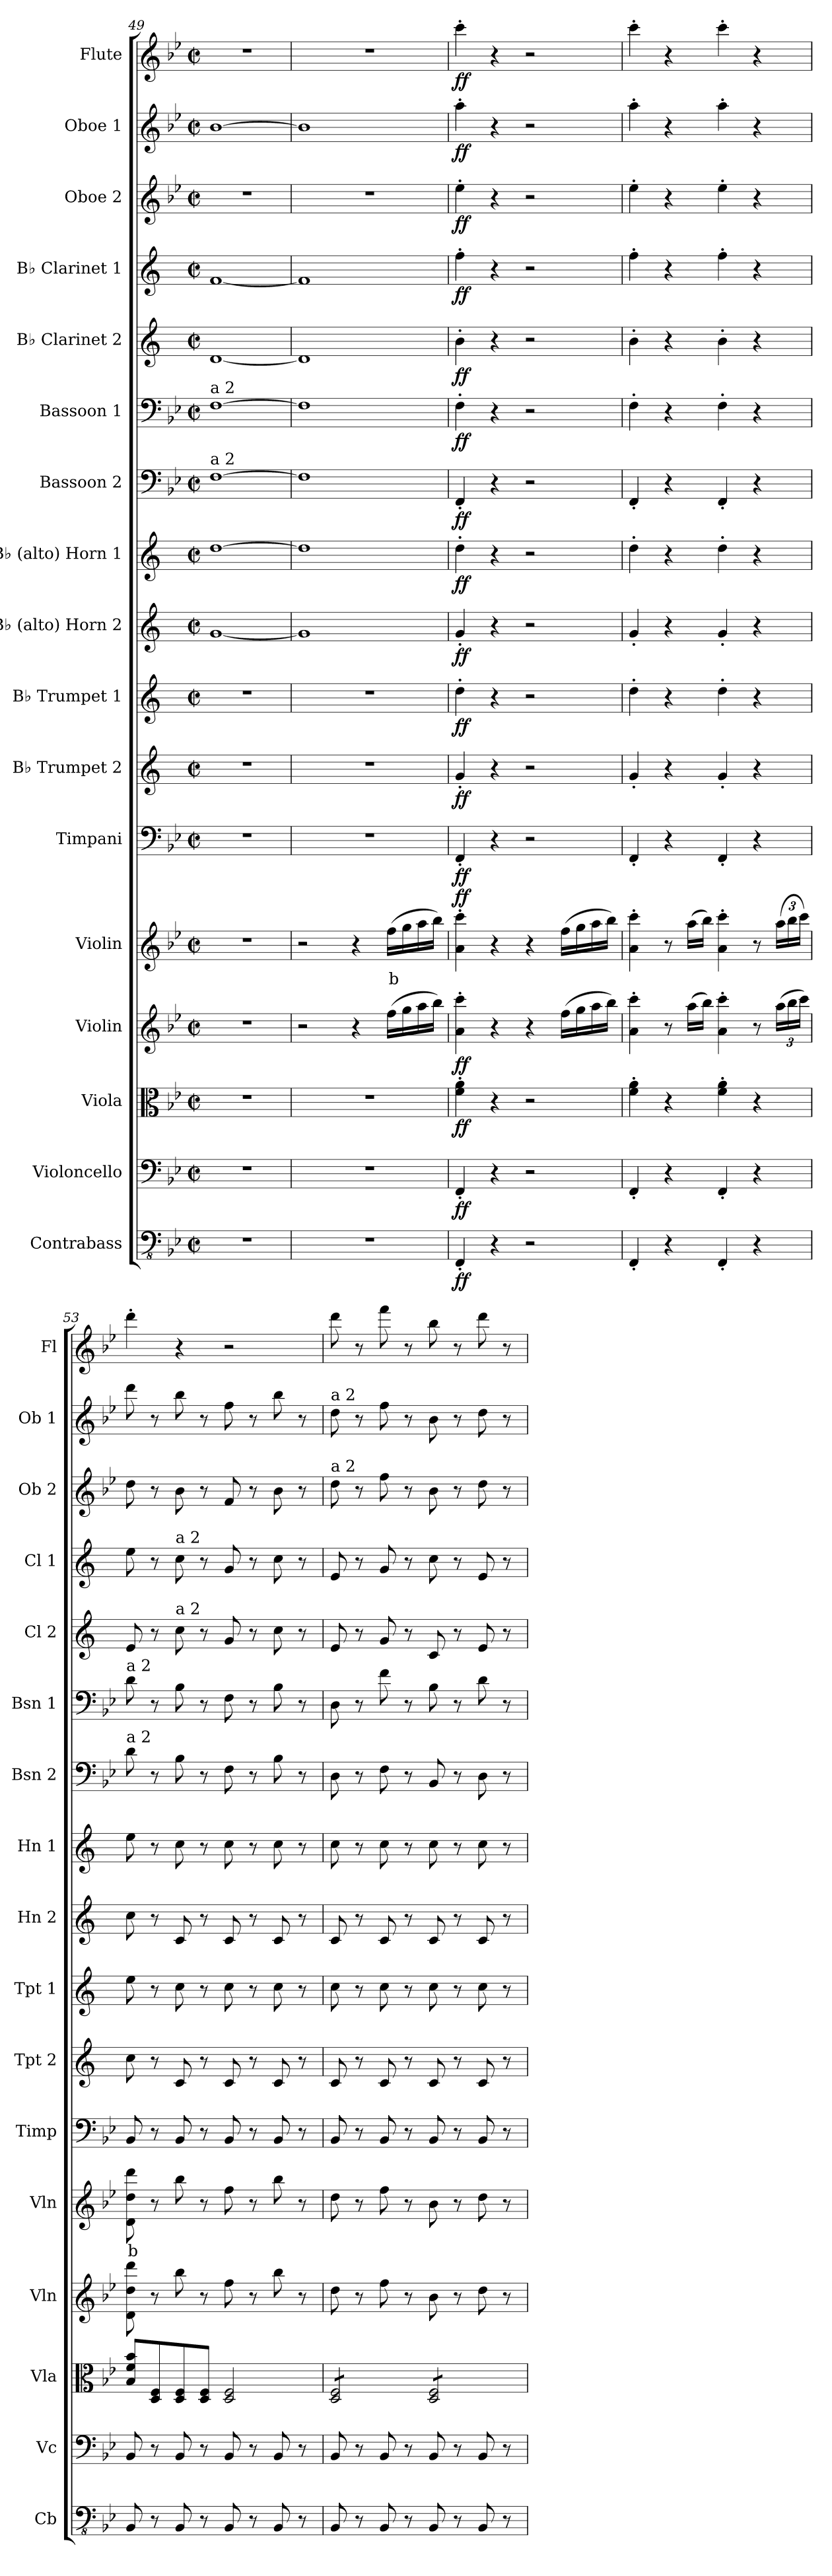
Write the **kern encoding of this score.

**kern	**dynam	**kern	**dynam	**kern	**dynam	**kern	**dynam	**kern	**text	**dynam	**kern	**dynam	**kern	**dynam	**kern	**dynam	**kern	**dynam	**kern	**dynam	**kern	**dynam	**kern	**dynam	**kern	**dynam	**kern	**dynam	**kern	**dynam	**kern	**dynam	**kern	**dynam
*part17	*part17	*part16	*part16	*part15	*part15	*part14	*part14	*part13	*part13	*part13	*part12	*part12	*part11	*part11	*part10	*part10	*part9	*part9	*part8	*part8	*part7	*part7	*part6	*part6	*part5	*part5	*part4	*part4	*part3	*part3	*part2	*part2	*part1	*part1
*staff17	*staff17	*staff16	*staff16	*staff15	*staff15	*staff14	*staff14	*staff13	*staff13	*staff13	*staff12	*staff12	*staff11	*staff11	*staff10	*staff10	*staff9	*staff9	*staff8	*staff8	*staff7	*staff7	*staff6	*staff6	*staff5	*staff5	*staff4	*staff4	*staff3	*staff3	*staff2	*staff2	*staff1	*staff1
*I"Contrabass	*	*I"Violoncello	*	*I"Viola	*	*I"Violin	*	*I"Violin	*	*	*I"Timpani	*	*I"B♭ Trumpet 2	*	*I"B♭ Trumpet 1	*	*I"B♭ (alto) Horn 2	*	*I"B♭ (alto) Horn 1	*	*I"Bassoon 2	*	*I"Bassoon 1	*	*I"B♭ Clarinet 2	*	*I"B♭ Clarinet 1	*	*I"Oboe 2	*	*I"Oboe 1	*	*I"Flute	*
*I'Cb	*	*I'Vc	*	*I'Vla	*	*I'Vln	*	*I'Vln	*	*	*I'Timp	*	*I'Tpt 2	*	*I'Tpt 1	*	*I'Hn 2	*	*I'Hn 1	*	*I'Bsn 2	*	*I'Bsn 1	*	*I'Cl 2	*	*I'Cl 1	*	*I'Ob 2	*	*I'Ob 1	*	*I'Fl	*
*clefFv4	*	*clefF4	*	*clefC3	*	*clefG2	*	*clefG2	*	*	*clefF4	*	*clefG2	*	*clefG2	*	*clefG2	*	*clefG2	*	*clefF4	*	*clefF4	*	*clefG2	*	*clefG2	*	*clefG2	*	*clefG2	*	*clefG2	*
*	*	*	*	*	*	*	*	*	*	*	*	*	*ITrd1c2	*	*ITrd1c2	*	*ITrd1c2	*	*ITrd1c2	*	*	*	*	*	*ITrd1c2	*	*ITrd1c2	*	*	*	*	*	*	*
*k[b-e-]	*	*k[b-e-]	*	*k[b-e-]	*	*k[b-e-]	*	*k[b-e-]	*	*	*k[b-e-]	*	*k[b-e-]	*	*k[b-e-]	*	*k[b-e-]	*	*k[b-e-]	*	*k[b-e-]	*	*k[b-e-]	*	*k[b-e-]	*	*k[b-e-]	*	*k[b-e-]	*	*k[b-e-]	*	*k[b-e-]	*
*M2/2	*	*M2/2	*	*M2/2	*	*M2/2	*	*M2/2	*	*	*M2/2	*	*M2/2	*	*M2/2	*	*M2/2	*	*M2/2	*	*M2/2	*	*M2/2	*	*M2/2	*	*M2/2	*	*M2/2	*	*M2/2	*	*M2/2	*
*met(c|)	*	*met(c|)	*	*met(c|)	*	*met(c|)	*	*met(c|)	*	*	*met(c|)	*	*met(c|)	*	*met(c|)	*	*met(c|)	*	*met(c|)	*	*met(c|)	*	*met(c|)	*	*met(c|)	*	*met(c|)	*	*met(c|)	*	*met(c|)	*	*met(c|)	*
=49	=49	=49	=49	=49	=49	=49	=49	=49	=49	=49	=49	=49	=49	=49	=49	=49	=49	=49	=49	=49	=49	=49	=49	=49	=49	=49	=49	=49	=49	=49	=49	=49	=49	=49
!	!	!	!	!	!	!	!	!	!	!	!	!	!	!	!	!	!	!	!	!	!	!	!LO:TX:a:t=a 2	!	!	!	!	!	!	!	!	!	!	!
!	!	!	!	!	!	!	!	!	!	!	!	!	!	!	!	!	!	!	!	!	!LO:TX:a:t=a 2	!	!	!	!	!	!	!	!	!	!	!	!	!
1r	.	1r	.	1r	.	1r	.	1r	.	.	1r	.	1r	.	1r	.	[1f	.	[1cc	.	[1F	.	[1F	.	[1c	.	[1e-	.	1r	.	[1b-	.	1r	.
=50	=50	=50	=50	=50	=50	=50	=50	=50	=50	=50	=50	=50	=50	=50	=50	=50	=50	=50	=50	=50	=50	=50	=50	=50	=50	=50	=50	=50	=50	=50	=50	=50	=50	=50
1r	.	1r	.	1r	.	2r	.	2r	.	.	1r	.	1r	.	1r	.	1f]	.	1cc]	.	1F]	.	1F]	.	1c]	.	1e-]	.	1r	.	1b-]	.	1r	.
.	.	.	.	.	.	4r	.	4r	.	.	.	.	.	.	.	.	.	.	.	.	.	.	.	.	.	.	.	.	.	.	.	.	.	.
!	!	!	!	!	!	!	!	!	!LO:LY:b:color=#FF0000	!	!	!	!	!	!	!	!	!	!	!	!	!	!	!	!	!	!	!	!	!	!	!	!	!
.	.	.	.	.	.	(>16ff\LL	.	(>16ff\LL	b	.	.	.	.	.	.	.	.	.	.	.	.	.	.	.	.	.	.	.	.	.	.	.	.	.
.	.	.	.	.	.	16gg\	.	16gg\	.	.	.	.	.	.	.	.	.	.	.	.	.	.	.	.	.	.	.	.	.	.	.	.	.	.
.	.	.	.	.	.	16aa\	.	16aa\	.	.	.	.	.	.	.	.	.	.	.	.	.	.	.	.	.	.	.	.	.	.	.	.	.	.
.	.	.	.	.	.	16bb-\JJ)	.	16bb-\JJ)	.	.	.	.	.	.	.	.	.	.	.	.	.	.	.	.	.	.	.	.	.	.	.	.	.	.
=51	=51	=51	=51	=51	=51	=51	=51	=51	=51	=51	=51	=51	=51	=51	=51	=51	=51	=51	=51	=51	=51	=51	=51	=51	=51	=51	=51	=51	=51	=51	=51	=51	=51	=51
!	!LO:DY:b	!	!LO:DY:b	!	!LO:DY:b	!	!LO:DY:b	!	!	!LO:DY:b	!	!LO:DY:b	!	!LO:DY:b	!	!LO:DY:b	!	!LO:DY:b	!	!LO:DY:b	!	!LO:DY:b	!	!LO:DY:b	!	!LO:DY:b	!	!LO:DY:b	!	!LO:DY:b	!	!LO:DY:b	!	!LO:DY:b
4FFF'/	ff	4FF'/	ff	4f\' 4a\'	ff	4a\' 4ccc\'	ff	4a\' 4ccc\'	.	ff	4FF'/	ff	4f'/	ff	4cc'\	ff	4f'/	ff	4cc'\	ff	4FF'/	ff	4F'\	ff	4a'\	ff	4ee-'\	ff	4ee-'\	ff	4aa'\	ff	4ccc'\	ff
4r	.	4r	.	4r	.	4r	.	4r	.	.	4r	.	4r	.	4r	.	4r	.	4r	.	4r	.	4r	.	4r	.	4r	.	4r	.	4r	.	4r	.
2r	.	2r	.	2r	.	4r	.	4r	.	.	2r	.	2r	.	2r	.	2r	.	2r	.	2r	.	2r	.	2r	.	2r	.	2r	.	2r	.	2r	.
.	.	.	.	.	.	(>16ff\LL	.	(>16ff\LL	.	.	.	.	.	.	.	.	.	.	.	.	.	.	.	.	.	.	.	.	.	.	.	.	.	.
.	.	.	.	.	.	16gg\	.	16gg\	.	.	.	.	.	.	.	.	.	.	.	.	.	.	.	.	.	.	.	.	.	.	.	.	.	.
.	.	.	.	.	.	16aa\	.	16aa\	.	.	.	.	.	.	.	.	.	.	.	.	.	.	.	.	.	.	.	.	.	.	.	.	.	.
.	.	.	.	.	.	16bb-\JJ)	.	16bb-\JJ)	.	.	.	.	.	.	.	.	.	.	.	.	.	.	.	.	.	.	.	.	.	.	.	.	.	.
!!LO:PB:g=z
=52	=52	=52	=52	=52	=52	=52	=52	=52	=52	=52	=52	=52	=52	=52	=52	=52	=52	=52	=52	=52	=52	=52	=52	=52	=52	=52	=52	=52	=52	=52	=52	=52	=52	=52
4FFF'/	.	4FF'/	.	4f\' 4a\'	.	4a\' 4ccc\'	.	4a\' 4ccc\'	.	.	4FF'/	.	4f'/	.	4cc'\	.	4f'/	.	4cc'\	.	4FF'/	.	4F'\	.	4a'\	.	4ee-'\	.	4ee-'\	.	4aa'\	.	4ccc'\	.
4r	.	4r	.	4r	.	8r	.	8r	.	.	4r	.	4r	.	4r	.	4r	.	4r	.	4r	.	4r	.	4r	.	4r	.	4r	.	4r	.	4r	.
.	.	.	.	.	.	(>16aa\LL	.	(>16aa\LL	.	.	.	.	.	.	.	.	.	.	.	.	.	.	.	.	.	.	.	.	.	.	.	.	.	.
.	.	.	.	.	.	16bb-\JJ)	.	16bb-\JJ)	.	.	.	.	.	.	.	.	.	.	.	.	.	.	.	.	.	.	.	.	.	.	.	.	.	.
4FFF'/	.	4FF'/	.	4f\' 4a\'	.	4a\' 4ccc\'	.	4a\' 4ccc\'	.	.	4FF'/	.	4f'/	.	4cc'\	.	4f'/	.	4cc'\	.	4FF'/	.	4F'\	.	4a'\	.	4ee-'\	.	4ee-'\	.	4aa'\	.	4ccc'\	.
4r	.	4r	.	4r	.	8r	.	8r	.	.	4r	.	4r	.	4r	.	4r	.	4r	.	4r	.	4r	.	4r	.	4r	.	4r	.	4r	.	4r	.
*	*	*	*	*	*	*Xbrackettup	*	*Xbrackettup	*	*	*	*	*	*	*	*	*	*	*	*	*	*	*	*	*	*	*	*	*	*	*	*	*	*
.	.	.	.	.	.	(>24aa\LL	.	(>24aa\LL	.	.	.	.	.	.	.	.	.	.	.	.	.	.	.	.	.	.	.	.	.	.	.	.	.	.
.	.	.	.	.	.	24bb-\	.	24bb-\	.	.	.	.	.	.	.	.	.	.	.	.	.	.	.	.	.	.	.	.	.	.	.	.	.	.
.	.	.	.	.	.	24ccc\JJ)	.	24ccc\JJ)	.	.	.	.	.	.	.	.	.	.	.	.	.	.	.	.	.	.	.	.	.	.	.	.	.	.
=53	=53	=53	=53	=53	=53	=53	=53	=53	=53	=53	=53	=53	=53	=53	=53	=53	=53	=53	=53	=53	=53	=53	=53	=53	=53	=53	=53	=53	=53	=53	=53	=53	=53	=53
!	!	!	!	!	!	!	!	!	!	!	!	!	!	!	!	!	!	!	!	!	!	!	!LO:TX:a:t=a 2	!	!	!	!	!	!	!	!	!	!	!
!	!	!	!	!	!	!	!	!	!	!	!	!	!	!	!	!	!	!	!	!	!LO:TX:a:t=a 2	!	!	!	!	!	!	!	!	!	!	!	!	!
!	!	!	!	!	!	!	!	!	!LO:LY:b:color=#FF0000	!	!	!	!	!	!	!	!	!	!	!	!	!	!	!	!	!	!	!	!	!	!	!	!	!
8BBB-/	.	8BB-/	.	8B-/ 8f/ 8b-/L	.	8d\ 8dd\ 8ddd\	.	8d\ 8dd\ 8ddd\	b	.	8BB-/	.	8b-\	.	8dd\	.	8b-\	.	8dd\	.	8d\	.	8d\	.	8d/	.	8dd\	.	8dd\	.	8ddd\	.	4ddd'\	.
8r	.	8r	.	8D/ 8F/	.	8r	.	8r	.	.	8r	.	8r	.	8r	.	8r	.	8r	.	8r	.	8r	.	8r	.	8r	.	8r	.	8r	.	.	.
!	!	!	!	!	!	!	!	!	!	!	!	!	!	!	!	!	!	!	!	!	!	!	!	!	!	!	!LO:TX:a:t=a 2	!	!	!	!	!	!	!
!	!	!	!	!	!	!	!	!	!	!	!	!	!	!	!	!	!	!	!	!	!	!	!	!	!LO:TX:a:t=a 2	!	!	!	!	!	!	!	!	!
8BBB-/	.	8BB-/	.	8D/ 8F/	.	8bb-\	.	8bb-\	.	.	8BB-/	.	8B-/	.	8b-\	.	8B-/	.	8b-\	.	8B-\	.	8B-\	.	8b-\	.	8b-\	.	8b-\	.	8bb-\	.	4r	.
8r	.	8r	.	8D/ 8F/J	.	8r	.	8r	.	.	8r	.	8r	.	8r	.	8r	.	8r	.	8r	.	8r	.	8r	.	8r	.	8r	.	8r	.	.	.
8BBB-/	.	8BB-/	.	2D/ 2F/	.	8ff\	.	8ff\	.	.	8BB-/	.	8B-/	.	8b-\	.	8B-/	.	8b-\	.	8F\	.	8F\	.	8f/	.	8f/	.	8f/	.	8ff\	.	2r	.
8r	.	8r	.	.	.	8r	.	8r	.	.	8r	.	8r	.	8r	.	8r	.	8r	.	8r	.	8r	.	8r	.	8r	.	8r	.	8r	.	.	.
8BBB-/	.	8BB-/	.	.	.	8bb-\	.	8bb-\	.	.	8BB-/	.	8B-/	.	8b-\	.	8B-/	.	8b-\	.	8B-\	.	8B-\	.	8b-\	.	8b-\	.	8b-\	.	8bb-\	.	.	.
8r	.	8r	.	.	.	8r	.	8r	.	.	8r	.	8r	.	8r	.	8r	.	8r	.	8r	.	8r	.	8r	.	8r	.	8r	.	8r	.	.	.
=54	=54	=54	=54	=54	=54	=54	=54	=54	=54	=54	=54	=54	=54	=54	=54	=54	=54	=54	=54	=54	=54	=54	=54	=54	=54	=54	=54	=54	=54	=54	=54	=54	=54	=54
!	!	!	!	!	!	!	!	!	!	!	!	!	!	!	!	!	!	!	!	!	!	!	!	!	!	!	!	!	!	!	!LO:TX:a:t=a 2	!	!	!
!	!	!	!	!	!	!	!	!	!	!	!	!	!	!	!	!	!	!	!	!	!	!	!	!	!	!	!	!	!LO:TX:a:t=a 2	!	!	!	!	!
*	*	*	*	*tremolo	*	*	*	*	*	*	*	*	*	*	*	*	*	*	*	*	*	*	*	*	*	*	*	*	*	*	*	*	*	*
8BBB-/	.	8BB-/	.	8D/ 8F/L	.	8dd\	.	8dd\	.	.	8BB-/	.	8B-/	.	8b-\	.	8B-/	.	8b-\	.	8D\	.	8D\	.	8d/	.	8d/	.	8dd\	.	8dd\	.	8ddd\	.
8r	.	8r	.	8D/ 8F/	.	8r	.	8r	.	.	8r	.	8r	.	8r	.	8r	.	8r	.	8r	.	8r	.	8r	.	8r	.	8r	.	8r	.	8r	.
8BBB-/	.	8BB-/	.	8D/ 8F/	.	8ff\	.	8ff\	.	.	8BB-/	.	8B-/	.	8b-\	.	8B-/	.	8b-\	.	8F\	.	8f\	.	8f/	.	8f/	.	8ff\	.	8ff\	.	8fff\	.
8r	.	8r	.	8D/ 8F/J	.	8r	.	8r	.	.	8r	.	8r	.	8r	.	8r	.	8r	.	8r	.	8r	.	8r	.	8r	.	8r	.	8r	.	8r	.
8BBB-/	.	8BB-/	.	8D/ 8F/L	.	8b-\	.	8b-\	.	.	8BB-/	.	8B-/	.	8b-\	.	8B-/	.	8b-\	.	8BB-/	.	8B-\	.	8B-/	.	8b-\	.	8b-\	.	8b-\	.	8bb-\	.
8r	.	8r	.	8D/ 8F/	.	8r	.	8r	.	.	8r	.	8r	.	8r	.	8r	.	8r	.	8r	.	8r	.	8r	.	8r	.	8r	.	8r	.	8r	.
8BBB-/	.	8BB-/	.	8D/ 8F/	.	8dd\	.	8dd\	.	.	8BB-/	.	8B-/	.	8b-\	.	8B-/	.	8b-\	.	8D\	.	8d\	.	8d/	.	8d/	.	8dd\	.	8dd\	.	8ddd\	.
8r	.	8r	.	8D/ 8F/J	.	8r	.	8r	.	.	8r	.	8r	.	8r	.	8r	.	8r	.	8r	.	8r	.	8r	.	8r	.	8r	.	8r	.	8r	.
*	*	*	*	*Xtremolo	*	*	*	*	*	*	*	*	*	*	*	*	*	*	*	*	*	*	*	*	*	*	*	*	*	*	*	*	*	*
=	=	=	=	=	=	=	=	=	=	=	=	=	=	=	=	=	=	=	=	=	=	=	=	=	=	=	=	=	=	=	=	=	=	=
*-	*-	*-	*-	*-	*-	*-	*-	*-	*-	*-	*-	*-	*-	*-	*-	*-	*-	*-	*-	*-	*-	*-	*-	*-	*-	*-	*-	*-	*-	*-	*-	*-	*-	*-
